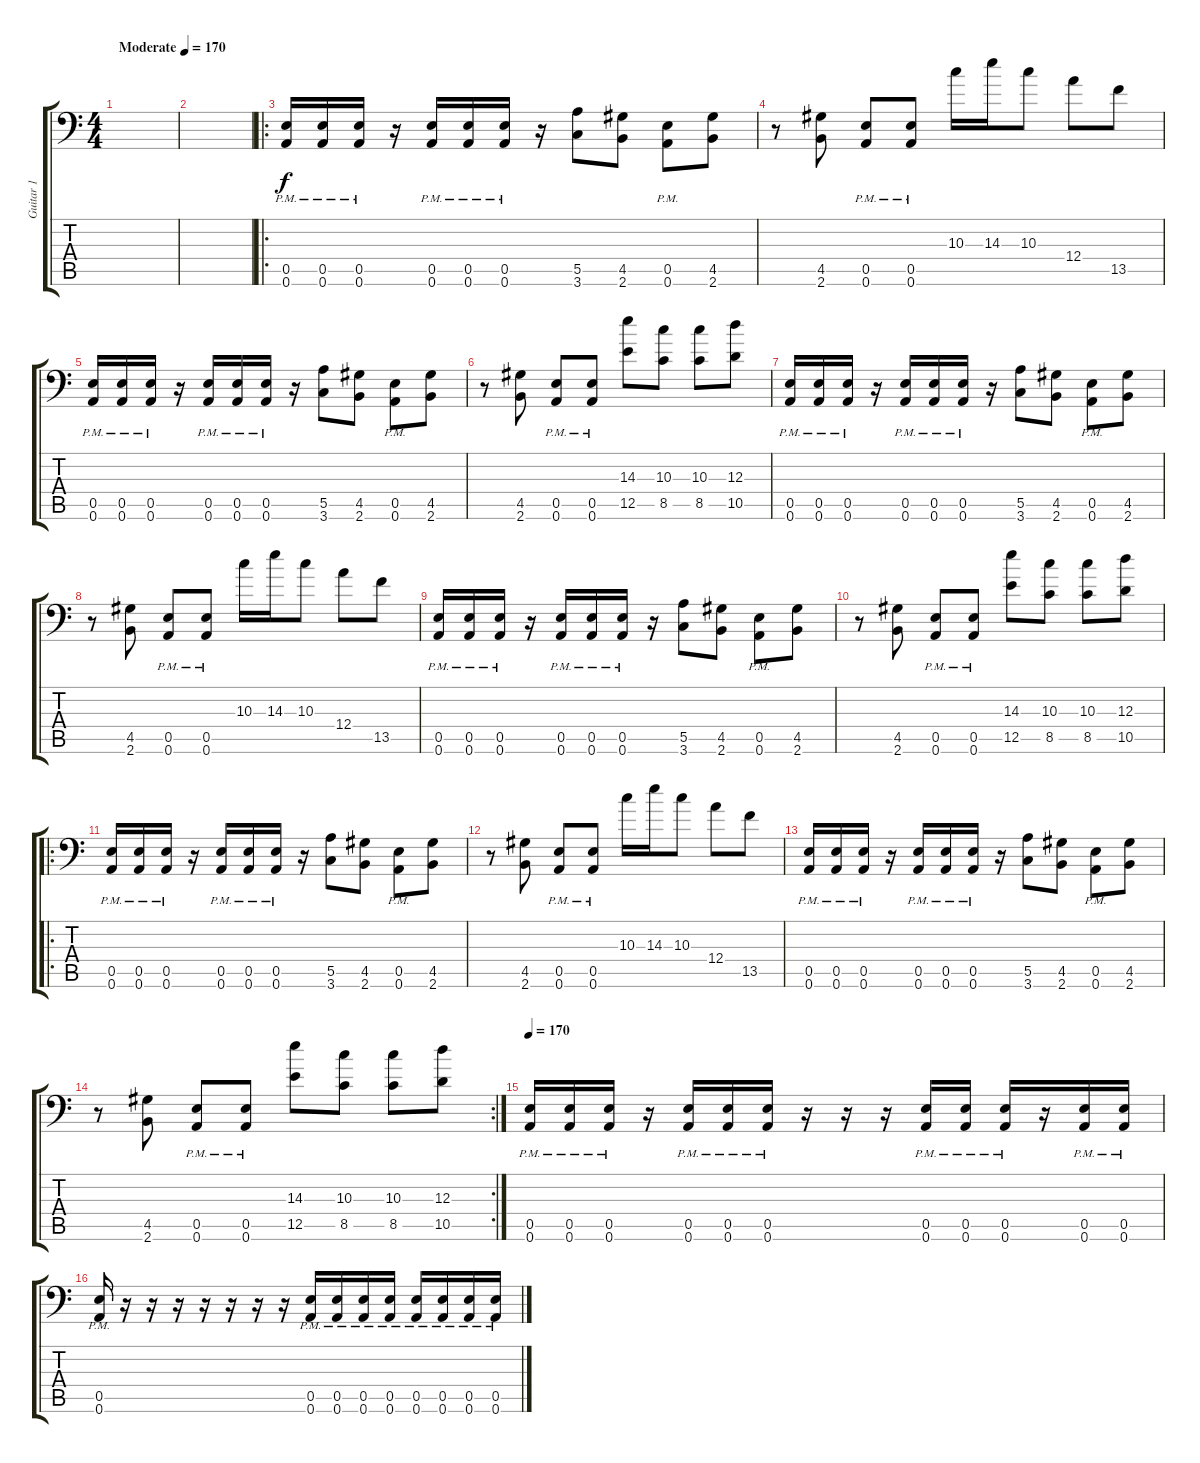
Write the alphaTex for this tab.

\track ("Guitar 1" "Guitar 1") {instrument distortionguitar}
\staff {score tabs}
\tuning (B3 Gb3 D3 A2 E2 A1) {hide}
\ts (4 4)
\tempo (170 "Moderate")
\clef f4
\ks c
|
|
\ro
(0.5{pm} 0.6{pm}).16 (0.5{pm} 0.6{pm}).16 (0.5{pm} 0.6{pm}).16 r.16 (0.5{pm} 0.6{pm}).16 (0.5{pm} 0.6{pm}).16 (0.5{pm} 0.6{pm}).16 r.16 (5.5 3.6).8 (4.5 2.6).8 (0.5{pm} 0.6{pm}).8 (4.5 2.6).8 |
r.8 (4.5 2.6).8 (0.5{pm} 0.6{pm}).8 (0.5{pm} 0.6{pm}).8 10.3.16 14.3.16 10.3.8 12.4.8 13.5.8 |
(0.5{pm} 0.6{pm}).16 (0.5{pm} 0.6{pm}).16 (0.5{pm} 0.6{pm}).16 r.16 (0.5{pm} 0.6{pm}).16 (0.5{pm} 0.6{pm}).16 (0.5{pm} 0.6{pm}).16 r.16 (5.5 3.6).8 (4.5 2.6).8 (0.5{pm} 0.6{pm}).8 (4.5 2.6).8 |
r.8 (4.5 2.6).8 (0.5{pm} 0.6{pm}).8 (0.5{pm} 0.6{pm}).8 (14.3 12.5).8 (10.3 8.5).8 (10.3 8.5).8 (12.3 10.5).8 |
(0.5{pm} 0.6{pm}).16 (0.5{pm} 0.6{pm}).16 (0.5{pm} 0.6{pm}).16 r.16 (0.5{pm} 0.6{pm}).16 (0.5{pm} 0.6{pm}).16 (0.5{pm} 0.6{pm}).16 r.16 (5.5 3.6).8 (4.5 2.6).8 (0.5{pm} 0.6{pm}).8 (4.5 2.6).8 |
r.8 (4.5 2.6).8 (0.5{pm} 0.6{pm}).8 (0.5{pm} 0.6{pm}).8 10.3.16 14.3.16 10.3.8 12.4.8 13.5.8 |
(0.5{pm} 0.6{pm}).16 (0.5{pm} 0.6{pm}).16 (0.5{pm} 0.6{pm}).16 r.16 (0.5{pm} 0.6{pm}).16 (0.5{pm} 0.6{pm}).16 (0.5{pm} 0.6{pm}).16 r.16 (5.5 3.6).8 (4.5 2.6).8 (0.5{pm} 0.6{pm}).8 (4.5 2.6).8 |
r.8 (4.5 2.6).8 (0.5{pm} 0.6{pm}).8 (0.5{pm} 0.6{pm}).8 (14.3 12.5).8 (10.3 8.5).8 (10.3 8.5).8 (12.3 10.5).8 |
\ro
(0.5{pm} 0.6{pm}).16 (0.5{pm} 0.6{pm}).16 (0.5{pm} 0.6{pm}).16 r.16 (0.5{pm} 0.6{pm}).16 (0.5{pm} 0.6{pm}).16 (0.5{pm} 0.6{pm}).16 r.16 (5.5 3.6).8 (4.5 2.6).8 (0.5{pm} 0.6{pm}).8 (4.5 2.6).8 |
r.8 (4.5 2.6).8 (0.5{pm} 0.6{pm}).8 (0.5{pm} 0.6{pm}).8 10.3.16 14.3.16 10.3.8 12.4.8 13.5.8 |
(0.5{pm} 0.6{pm}).16 (0.5{pm} 0.6{pm}).16 (0.5{pm} 0.6{pm}).16 r.16 (0.5{pm} 0.6{pm}).16 (0.5{pm} 0.6{pm}).16 (0.5{pm} 0.6{pm}).16 r.16 (5.5 3.6).8 (4.5 2.6).8 (0.5{pm} 0.6{pm}).8 (4.5 2.6).8 |
\rc 2
r.8 (4.5 2.6).8 (0.5{pm} 0.6{pm}).8 (0.5{pm} 0.6{pm}).8 (14.3 12.5).8 (10.3 8.5).8 (10.3 8.5).8 (12.3 10.5).8 |
\tempo 170
(0.5 0.6{pm}).16 (0.5 0.6{pm}).16 (0.5 0.6{pm}).16 r.16 (0.5 0.6{pm}).16 (0.5 0.6{pm}).16 (0.5 0.6{pm}).16 r.16 r.16 r.16 (0.5 0.6{pm}).16 (0.5 0.6{pm}).16 (0.5 0.6{pm}).16 r.16 (0.5 0.6{pm}).16 (0.5 0.6{pm}).16 |
(0.5 0.6{pm}).16 r.16 r.16 r.16 r.16 r.16 r.16 r.16 (0.5 0.6{pm}).16 (0.5 0.6{pm}).16 (0.5 0.6{pm}).16 (0.5 0.6{pm}).16 (0.5 0.6{pm}).16 (0.5 0.6{pm}).16 (0.5 0.6{pm}).16 (0.5 0.6{pm}).16
